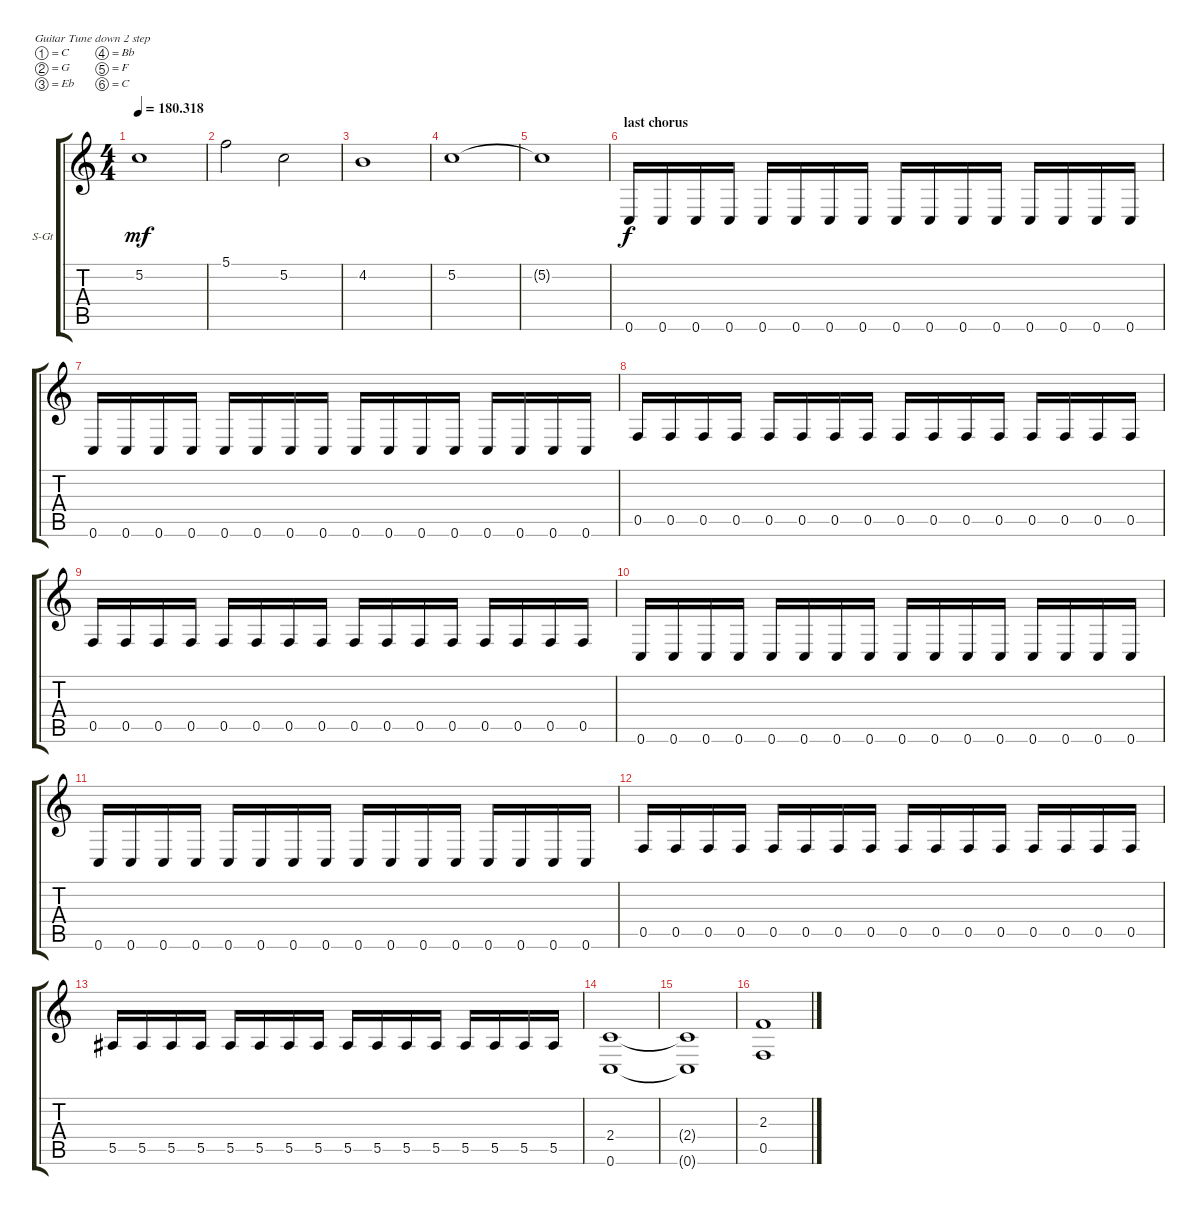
\bracketExtendMode groupsimilarinstruments
\firstSystemTrackNameOrientation horizontal
\otherSystemsTrackNameOrientation horizontal
\track ("Guitar 1" "S-Gt") {instrument acousticguitarsteel}
\staff {score tabs}
\tuning (C4 G3 Eb3 Bb2 F2 C2)
\ts (4 4)
\tempo
180.318
\accidentals auto
\clef g2
\ottava regular
\simile none
\ks c
5.2.1{dy mf} |
5.1.2 5.2.2 |
4.2.1 |
5.2.1 |
5.2{t}.1 |
\section ("" "last chorus")
0.6.16{dy f} 0.6.16 0.6.16 0.6.16 0.6.16 0.6.16 0.6.16 0.6.16 0.6.16 0.6.16 0.6.16 0.6.16 0.6.16 0.6.16 0.6.16 0.6.16 |
0.6.16 0.6.16 0.6.16 0.6.16 0.6.16 0.6.16 0.6.16 0.6.16 0.6.16 0.6.16 0.6.16 0.6.16 0.6.16 0.6.16 0.6.16 0.6.16 |
0.5.16 0.5.16 0.5.16 0.5.16 0.5.16 0.5.16 0.5.16 0.5.16 0.5.16 0.5.16 0.5.16 0.5.16 0.5.16 0.5.16 0.5.16 0.5.16 |
0.5.16 0.5.16 0.5.16 0.5.16 0.5.16 0.5.16 0.5.16 0.5.16 0.5.16 0.5.16 0.5.16 0.5.16 0.5.16 0.5.16 0.5.16 0.5.16 |
0.6.16 0.6.16 0.6.16 0.6.16 0.6.16 0.6.16 0.6.16 0.6.16 0.6.16 0.6.16 0.6.16 0.6.16 0.6.16 0.6.16 0.6.16 0.6.16 |
0.6.16 0.6.16 0.6.16 0.6.16 0.6.16 0.6.16 0.6.16 0.6.16 0.6.16 0.6.16 0.6.16 0.6.16 0.6.16 0.6.16 0.6.16 0.6.16 |
0.5.16 0.5.16 0.5.16 0.5.16 0.5.16 0.5.16 0.5.16 0.5.16 0.5.16 0.5.16 0.5.16 0.5.16 0.5.16 0.5.16 0.5.16 0.5.16 |
5.5.16 5.5.16 5.5.16 5.5.16 5.5.16 5.5.16 5.5.16 5.5.16 5.5.16 5.5.16 5.5.16 5.5.16 5.5.16 5.5.16 5.5.16 5.5.16 |
(0.6 2.4).1 |
(0.6{t} 2.4{t}).1 |
(0.5 2.3).1
